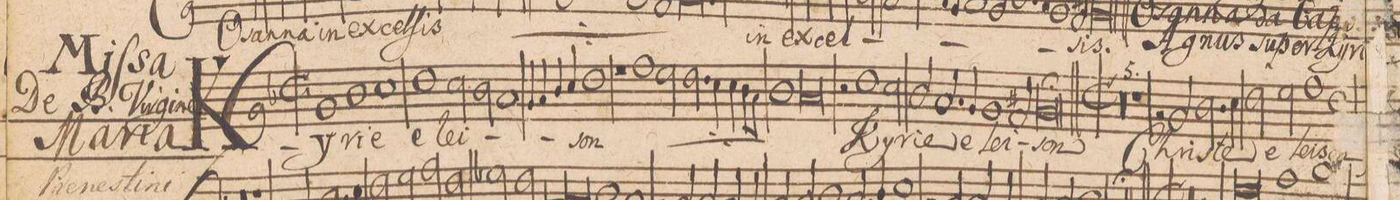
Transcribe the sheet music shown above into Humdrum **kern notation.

**kern	**text
*I"CANTVS.	*
*clefG2	*
*k[b-]	*
*met(C|)	*
*M2/1	*
1g	Ky-
1b-	-ri-
=2-	=2-
1cc	-e
1dd	e-
=3-	=3-
*2\right	*
2cc\	-lei-
2b-\	.
1a	.
=4-	=4-
4g/	.
4a/	.
4b-/	.
4cc/	.
1dd	-son
=5-	=5-
1rff	.
*	*ij
1ff	Ky-
=6-	=6-
2ee\	-ri-
2.dd\	-e
4cc\	e-
4cc\	-lei-
8b-\L	.
8a\J	.
=7-	=7-
1b-	.
0a	-son
*	*Xij
=8-	=8-
2r	.
1dd\	Ky-
=9-	=9-
2cc\	-ri-
2b-/	-e
2.a/	e-
=10-	=10-
4g/	.
1g	-lei-
2f#X/	.
=11-	=11-
0g;>	-son
=12||	=12||
*M2/1	*
*met(C|)	*
00r	.
=13-	=13-
=14-	=14-
1r	.
2rg	.
2g/	Chri-
=15-	=15-
2.b-\	-ste
4cc\	.
2dd\	.
2ee\	e-
=16-	=16-
1ff	-lei-
1dd	-son
=17-	=17-
*-	*-
